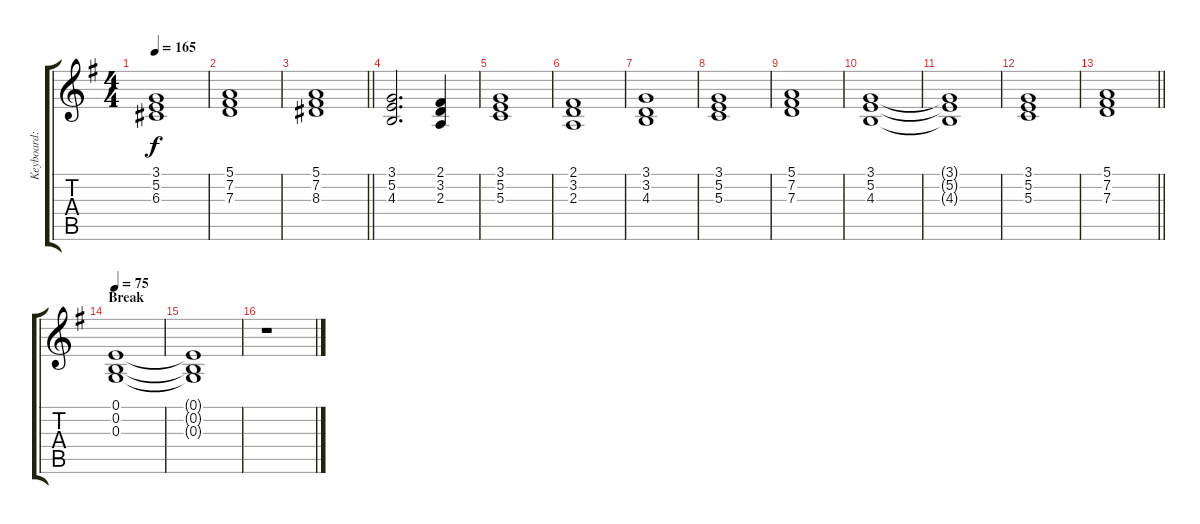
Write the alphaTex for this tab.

\track ("Keyboard: Juha Mäenpää" "Keyboard: ") {instrument stringensemble1}
\staff {score tabs}
\tuning (E4 B3 G3 D3 A2 E2) {hide}
\ts (4 4)
\tempo 165
\clef g2
\ks eminor
(3.1 5.2 6.3).1{dy f} |
(5.1 7.2 7.3).1 |
\barLineRight lightlight
(5.1 7.2 8.3).1 |
(3.1 5.2 4.3).2{d} (2.1 3.2 2.3).4 |
(3.1 5.2 5.3).1 |
(2.1 3.2 2.3).1 |
(3.1 3.2 4.3).1 |
(3.1 5.2 5.3).1 |
(5.1 7.2 7.3).1 |
(3.1 5.2 4.3).1 |
(3.1{t} 5.2{t} 4.3{t}).1 |
(3.1 5.2 5.3).1 |
\barLineRight lightlight
(5.1 7.2 7.3).1 |
\section ("" "Break")
\tempo 75
(0.1 0.2 0.3).1{volume 0} |
(0.1{t} 0.2{t} 0.3{t}).1 |
r.1
